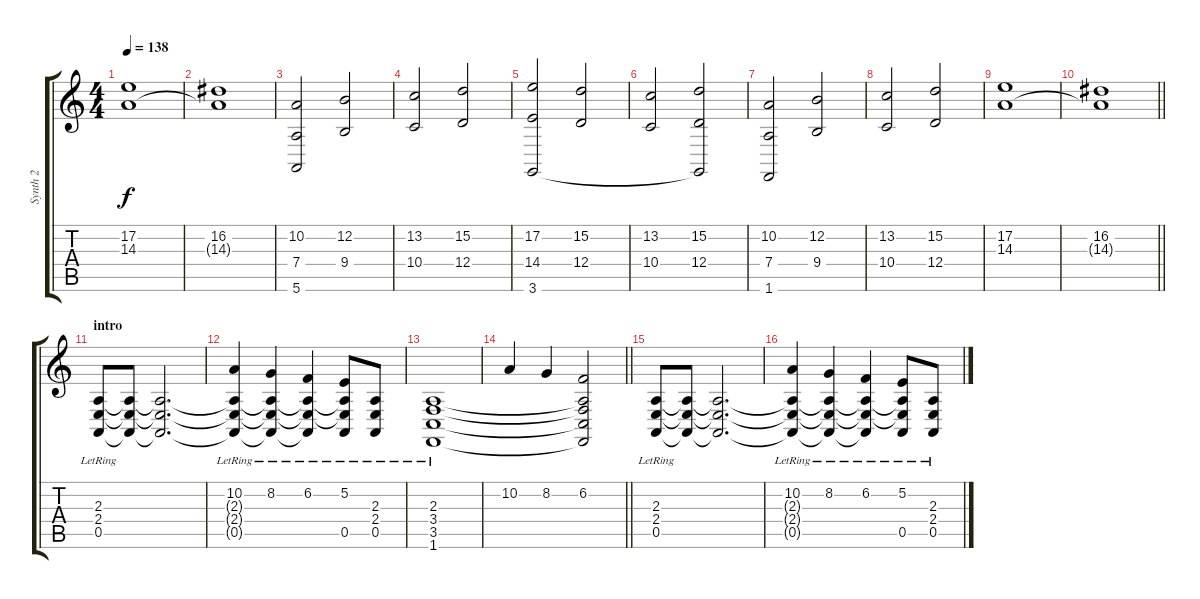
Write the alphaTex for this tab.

\track ("Synth 2" "Synth 2") {instrument acousticgrandpiano}
\staff {score tabs}
\tuning (E4 B3 G3 D3 A2 E2) {hide}
\ts (4 4)
\tempo 138
\clef g2
\ks c
(17.2 14.3).1{dy f} |
(16.2 14.3{t}).1 |
(10.2 7.4 5.6).2 (12.2 9.4).2 |
(13.2 10.4).2 (15.2 12.4).2 |
(17.2 14.4 3.6).2 (15.2 12.4).2 |
(13.2 10.4).2 (15.2 12.4 3.6{t}).2 |
(10.2 7.4 1.6).2 (12.2 9.4).2 |
(13.2 10.4).2 (15.2 12.4).2 |
(17.2 14.3).1 |
\barLineRight lightlight
(16.2 14.3{t}).1 |
\section ("" "intro")
(2.3 2.4 0.5{lr}).8 (2.3{t} 2.4{t} 0.5{t}).8 (2.3{t} 2.4{t} 0.5{t}).2{d} |
(10.2{lr} 2.3{t} 2.4{t} 0.5{t}).4 (8.2{lr} 2.3{t} 2.4{t} 0.5{t}).4 (6.2{lr} 2.3{t} 2.4{t} 0.5{t}).4 (5.2{lr} 2.3{t} 2.4{t} 0.5{lr}).8 (2.3{lr} 2.4{lr} 0.5{lr}).8 |
(2.3{lr} 3.4{lr} 3.5{lr} 1.6{lr}).1 |
\barLineRight lightlight
10.2.4 8.2.4 (6.2 2.3{t} 3.4{t} 3.5{t} 1.6{t}).2 |
(2.3 2.4 0.5{lr}).8 (2.3{t} 2.4{t} 0.5{t}).8 (2.3{t} 2.4{t} 0.5{t}).2{d} |
(10.2{lr} 2.3{t} 2.4{t} 0.5{t}).4 (8.2{lr} 2.3{t} 2.4{t} 0.5{t}).4 (6.2{lr} 2.3{t} 2.4{t} 0.5{t}).4 (5.2{lr} 2.3{t} 2.4{t} 0.5{lr}).8 (2.3{lr} 2.4{lr} 0.5{lr}).8
